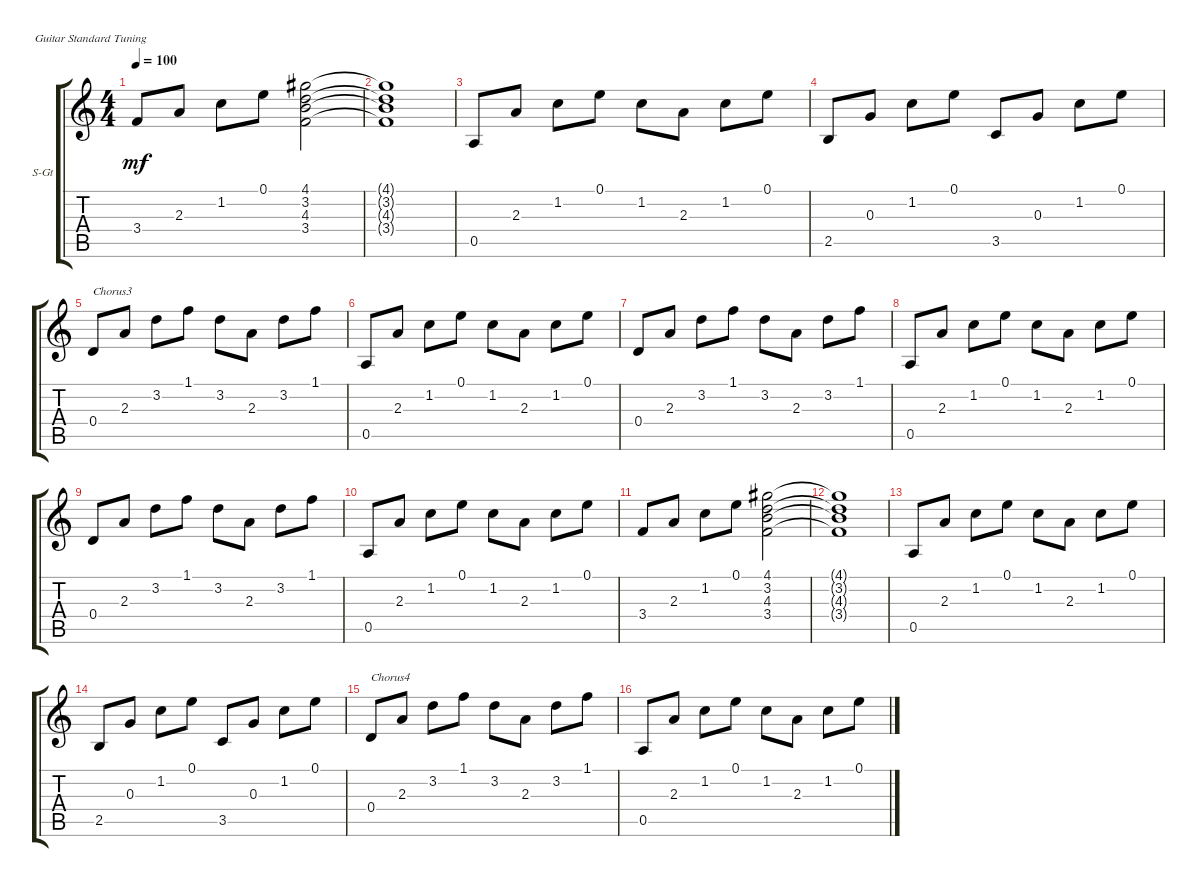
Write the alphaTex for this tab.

\defaultSystemsLayout 4
\bracketExtendMode groupsimilarinstruments
\firstSystemTrackNameOrientation horizontal
\otherSystemsTrackNameOrientation horizontal
\track ("Steel Guitar" "S-Gt") {instrument acousticguitarsteel}
\staff {score tabs}
\tuning (E4 B3 G3 D3 A2 E2)
\ts (4 4)
\tempo 100
\clef g2
\ks c
3.4.8{dy mf} 2.3.8 1.2.8 0.1.8 (3.4 4.3 3.2 4.1).2 |
(3.4{t} 4.3{t} 3.2{t} 4.1{t}).1 |
0.5.8 2.3.8 1.2.8 0.1.8 1.2.8 2.3.8 1.2.8 0.1.8 |
2.5.8 0.3.8 1.2.8 0.1.8 3.5.8 0.3.8 1.2.8 0.1.8 |
0.4.8{txt "Chorus3"} 2.3.8 3.2.8 1.1.8 3.2.8 2.3.8 3.2.8 1.1.8 |
0.5.8 2.3.8 1.2.8 0.1.8 1.2.8 2.3.8 1.2.8 0.1.8 |
0.4.8 2.3.8 3.2.8 1.1.8 3.2.8 2.3.8 3.2.8 1.1.8 |
0.5.8 2.3.8 1.2.8 0.1.8 1.2.8 2.3.8 1.2.8 0.1.8 |
0.4.8 2.3.8 3.2.8 1.1.8 3.2.8 2.3.8 3.2.8 1.1.8 |
0.5.8 2.3.8 1.2.8 0.1.8 1.2.8 2.3.8 1.2.8 0.1.8 |
3.4.8 2.3.8 1.2.8 0.1.8 (3.4 4.3 3.2 4.1).2 |
(3.4{t} 4.3{t} 3.2{t} 4.1{t}).1 |
0.5.8 2.3.8 1.2.8 0.1.8 1.2.8 2.3.8 1.2.8 0.1.8 |
2.5.8 0.3.8 1.2.8 0.1.8 3.5.8 0.3.8 1.2.8 0.1.8 |
0.4.8{txt "Chorus4"} 2.3.8 3.2.8 1.1.8 3.2.8 2.3.8 3.2.8 1.1.8 |
0.5.8 2.3.8 1.2.8 0.1.8 1.2.8 2.3.8 1.2.8 0.1.8
